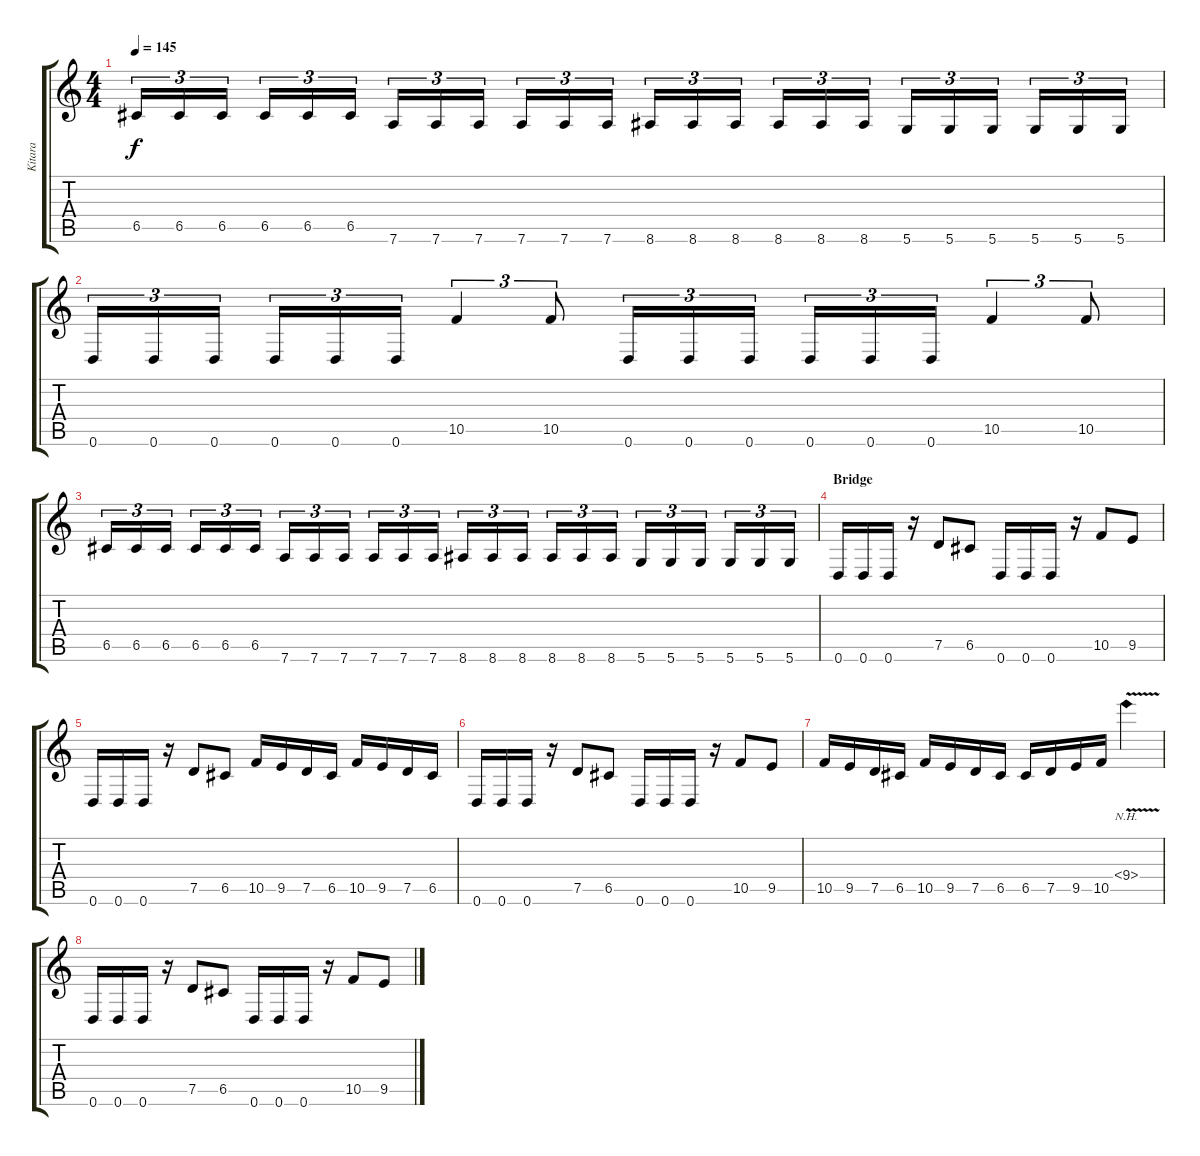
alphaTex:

\track ("Kitara" "Kitara") {instrument distortionguitar}
\staff {score tabs}
\tuning (D4 A3 F3 C3 G2 D2) {hide}
\ts (4 4)
\tempo 145
\clef g2
\ks c
6.5.16{tu (3 2) dy f} 6.5.16{tu (3 2)} 6.5.16{tu (3 2)} 6.5.16{tu (3 2)} 6.5.16{tu (3 2)} 6.5.16{tu (3 2)} 7.6.16{tu (3 2)} 7.6.16{tu (3 2)} 7.6.16{tu (3 2)} 7.6.16{tu (3 2)} 7.6.16{tu (3 2)} 7.6.16{tu (3 2)} 8.6.16{tu (3 2)} 8.6.16{tu (3 2)} 8.6.16{tu (3 2)} 8.6.16{tu (3 2)} 8.6.16{tu (3 2)} 8.6.16{tu (3 2)} 5.6.16{tu (3 2)} 5.6.16{tu (3 2)} 5.6.16{tu (3 2)} 5.6.16{tu (3 2)} 5.6.16{tu (3 2)} 5.6.16{tu (3 2)} |
0.6.16{tu (3 2)} 0.6.16{tu (3 2)} 0.6.16{tu (3 2)} 0.6.16{tu (3 2)} 0.6.16{tu (3 2)} 0.6.16{tu (3 2)} 10.5.4{tu (3 2)} 10.5.8{tu (3 2)} 0.6.16{tu (3 2)} 0.6.16{tu (3 2)} 0.6.16{tu (3 2)} 0.6.16{tu (3 2)} 0.6.16{tu (3 2)} 0.6.16{tu (3 2)} 10.5.4{tu (3 2)} 10.5.8{tu (3 2)} |
6.5.16{tu (3 2)} 6.5.16{tu (3 2)} 6.5.16{tu (3 2)} 6.5.16{tu (3 2)} 6.5.16{tu (3 2)} 6.5.16{tu (3 2)} 7.6.16{tu (3 2)} 7.6.16{tu (3 2)} 7.6.16{tu (3 2)} 7.6.16{tu (3 2)} 7.6.16{tu (3 2)} 7.6.16{tu (3 2)} 8.6.16{tu (3 2)} 8.6.16{tu (3 2)} 8.6.16{tu (3 2)} 8.6.16{tu (3 2)} 8.6.16{tu (3 2)} 8.6.16{tu (3 2)} 5.6.16{tu (3 2)} 5.6.16{tu (3 2)} 5.6.16{tu (3 2)} 5.6.16{tu (3 2)} 5.6.16{tu (3 2)} 5.6.16{tu (3 2)} |
\section ("" "Bridge")
0.6.16 0.6.16 0.6.16 r.16 7.5.8 6.5.8 0.6.16 0.6.16 0.6.16 r.16 10.5.8 9.5.8 |
0.6.16 0.6.16 0.6.16 r.16 7.5.8 6.5.8 10.5.16 9.5.16 7.5.16 6.5.16 10.5.16 9.5.16 7.5.16 6.5.16 |
0.6.16 0.6.16 0.6.16 r.16 7.5.8 6.5.8 0.6.16 0.6.16 0.6.16 r.16 10.5.8 9.5.8 |
10.5.16 9.5.16 7.5.16 6.5.16 10.5.16 9.5.16 7.5.16 6.5.16 6.5.16 7.5.16 9.5.16 10.5.16 9.4{nh v}.4 |
0.6.16 0.6.16 0.6.16 r.16 7.5.8 6.5.8 0.6.16 0.6.16 0.6.16 r.16 10.5.8 9.5.8
